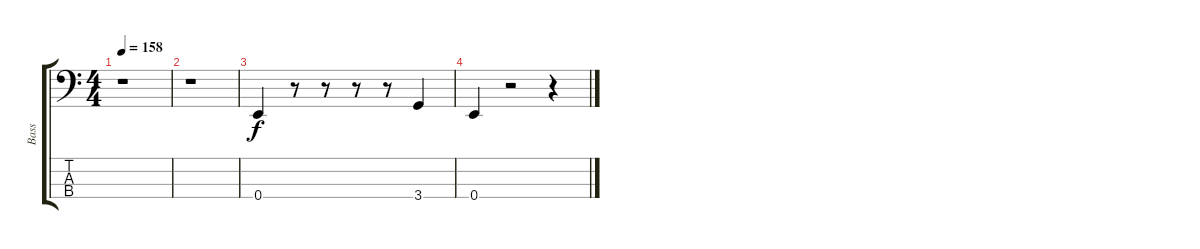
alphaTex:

\track ("Bass" "Bass") {instrument electricbassfinger}
\staff {score tabs}
\tuning (G2 D2 A1 E1) {hide}
\ts (4 4)
\tempo 158
\clef f4
\ks c
r.1{dy f} |
r.1 |
0.4.4 r.8 r.8 r.8 r.8 3.4.4 |
0.4.4 r.2 r.4
